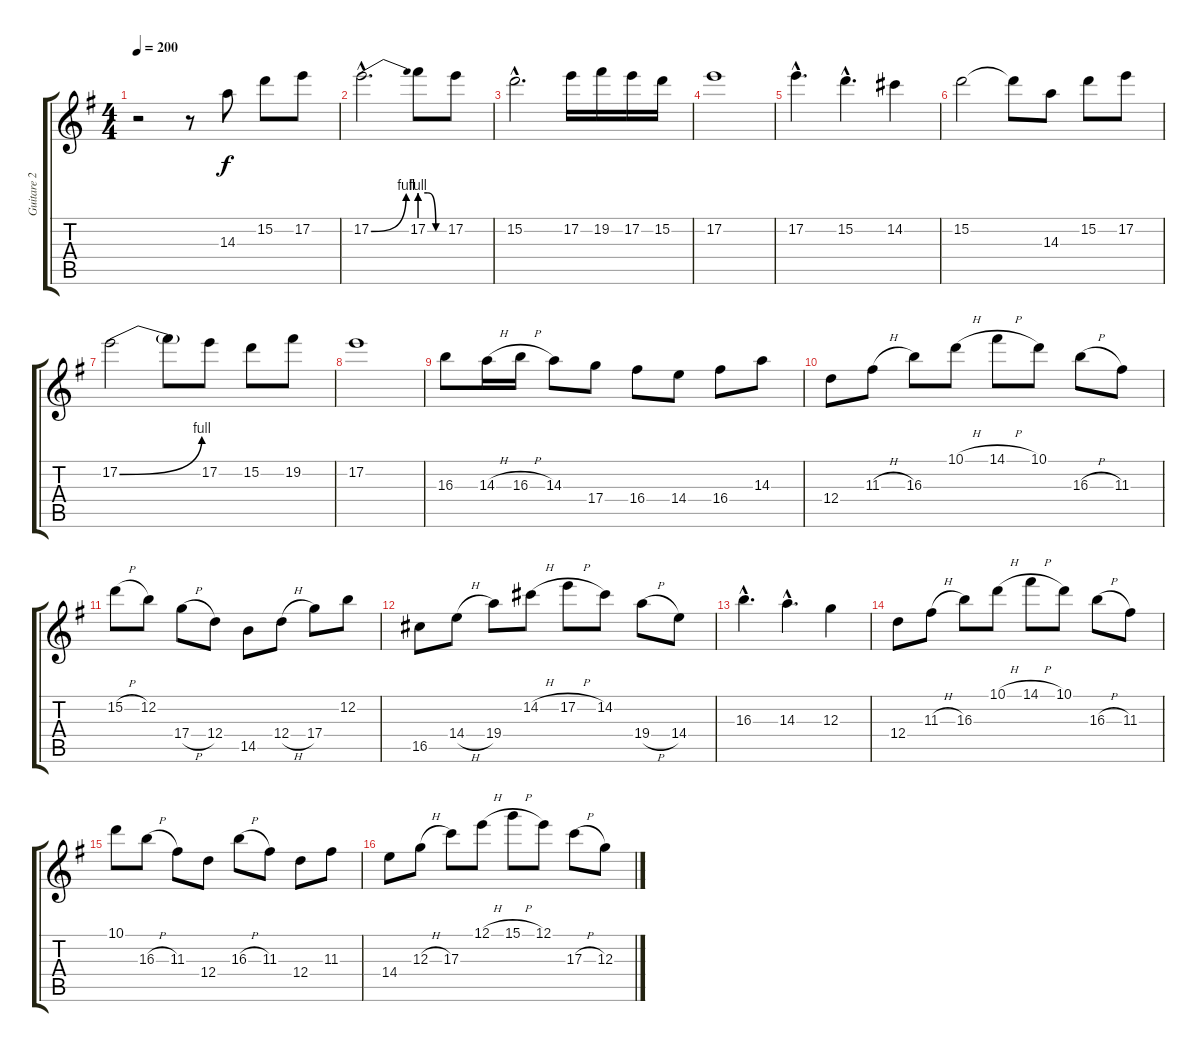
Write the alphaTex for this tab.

\track ("Guitare 2" "Guitare 2") {instrument electricguitarjazz}
\staff {score tabs}
\tuning (E4 B3 G3 D3 A2 E2) {hide}
\ts (4 4)
\tempo 200
\clef g2
\ks g
r.2{dy f instrument electricguitarjazz} r.8 14.3.8 15.2.8 17.2.8 |
17.2{be (bend 0 0 60 4) hac}.2{d} 17.2{be (custom 0 4 20 4 40 0 60 0)}.8 17.2.8 |
15.2{hac}.2{d} 17.2.16 19.2.16 17.2.16 15.2.16 |
17.2.1 |
17.2{hac}.4{d} 15.2{hac}.4{d} 14.2.4 |
15.2.2 15.2{t}.8 14.3.8 15.2.8 17.2.8 |
17.2{be (bend 0 0 60 4)}.2 17.2{t}.8 17.2.8 15.2.8 19.2.8 |
17.2.1 |
16.3.8 14.3{h}.16 16.3{h}.16 14.3.8 17.4.8 16.4.8 14.4.8 16.4.8 14.3.8 |
12.4.8 11.3{h}.8 16.3.8 10.1{h}.8 14.1{h}.8 10.1.8 16.3{h}.8 11.3.8 |
15.2{h}.8 12.2.8 17.4{h}.8 12.4.8 14.5.8 12.4{h}.8 17.4.8 12.2.8 |
16.5.8 14.4{h}.8 19.4.8 14.2{h}.8 17.2{h}.8 14.2.8 19.4{h}.8 14.4.8 |
16.3{hac}.4{d} 14.3{hac}.4{d} 12.3.4 |
12.4.8 11.3{h}.8 16.3.8 10.1{h}.8 14.1{h}.8 10.1.8 16.3{h}.8 11.3.8 |
10.1.8 16.3{h}.8 11.3.8 12.4.8 16.3{h}.8 11.3.8 12.4.8 11.3.8 |
14.4.8 12.3{h}.8 17.3.8 12.1{h}.8 15.1{h}.8 12.1.8 17.3{h}.8 12.3.8
